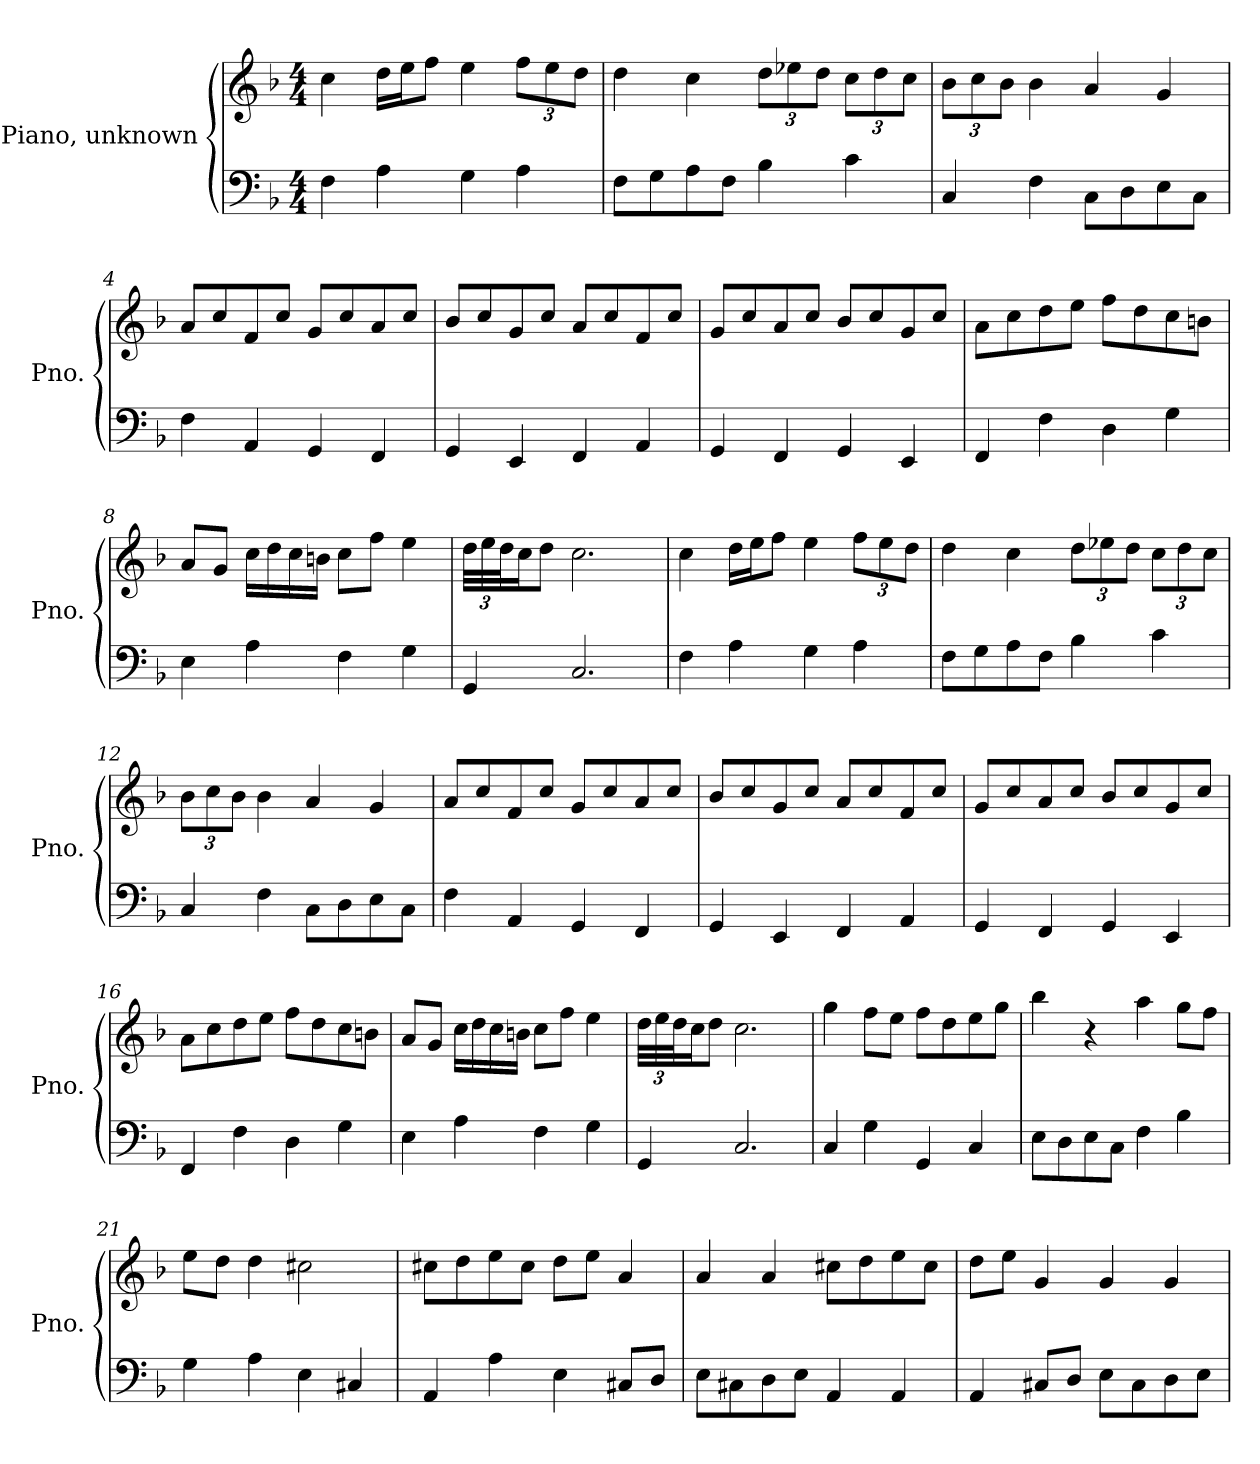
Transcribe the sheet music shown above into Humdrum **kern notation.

**kern	**kern
*part1	*part1
*staff2	*staff1
*I"Piano, unknown	*
*I'Pno.	*
*clefF4	*clefG2
*k[b-]	*k[b-]
*M4/4	*M4/4
*MM120	*MM120
=1	=1
4F\	4cc\
4A\	16dd\LL
.	16ee\J
.	8ff\J
4G\	4ee\
*	*Xbrackettup
4A\	12ff\L
.	12ee\
.	12dd\J
=2	=2
8F\L	4dd\
8G\	.
8A\	4cc\
8F\J	.
4B-\	12dd\L
.	12ee-X\
.	12dd\J
4c\	12cc\L
.	12dd\
.	12cc\J
=3	=3
4C/	12b-\L
.	12cc\
.	12b-\J
4F\	4b-\
8C\L	4a/
8D\	.
8E\	4g/
8C\J	.
=4	=4
4F\	8a/L
.	8cc/
4AA/	8f/
.	8cc/J
4GG/	8g/L
.	8cc/
4FF/	8a/
.	8cc/J
!!LO:LB:g=z
=5	=5
4GG/	8b-/L
.	8cc/
4EE/	8g/
.	8cc/J
4FF/	8a/L
.	8cc/
4AA/	8f/
.	8cc/J
=6	=6
4GG/	8g/L
.	8cc/
4FF/	8a/
.	8cc/J
4GG/	8b-/L
.	8cc/
4EE/	8g/
.	8cc/J
=7	=7
4FF/	8a\L
.	8cc\
4F\	8dd\
.	8ee\J
4D\	8ff\L
.	8dd\
4G\	8cc\
.	8bn\J
=8	=8
4E\	8a/L
.	8g/J
4A\	16cc\LL
.	16dd\
.	16cc\
.	16bn\JJ
4F\	8cc\L
.	8ff\J
4G\	4ee\
=9	=9
4GG/	48dd\LLL
.	48ee\
.	48dd\J
.	16cc\J
.	8dd\J
2.C/	2.cc\
!!LO:LB:g=z
=10	=10
4F\	4cc\
4A\	16dd\LL
.	16ee\J
.	8ff\J
4G\	4ee\
4A\	12ff\L
.	12ee\
.	12dd\J
=11	=11
8F\L	4dd\
8G\	.
8A\	4cc\
8F\J	.
4B-\	12dd\L
.	12ee-X\
.	12dd\J
4c\	12cc\L
.	12dd\
.	12cc\J
=12	=12
4C/	12b-\L
.	12cc\
.	12b-\J
4F\	4b-\
8C\L	4a/
8D\	.
8E\	4g/
8C\J	.
=13	=13
4F\	8a/L
.	8cc/
4AA/	8f/
.	8cc/J
4GG/	8g/L
.	8cc/
4FF/	8a/
.	8cc/J
=14	=14
4GG/	8b-/L
.	8cc/
4EE/	8g/
.	8cc/J
4FF/	8a/L
.	8cc/
4AA/	8f/
.	8cc/J
!!LO:LB:g=z
=15	=15
4GG/	8g/L
.	8cc/
4FF/	8a/
.	8cc/J
4GG/	8b-/L
.	8cc/
4EE/	8g/
.	8cc/J
=16	=16
4FF/	8a\L
.	8cc\
4F\	8dd\
.	8ee\J
4D\	8ff\L
.	8dd\
4G\	8cc\
.	8bn\J
=17	=17
4E\	8a/L
.	8g/J
4A\	16cc\LL
.	16dd\
.	16cc\
.	16bn\JJ
4F\	8cc\L
.	8ff\J
4G\	4ee\
=18	=18
4GG/	48dd\LLL
.	48ee\
.	48dd\J
.	16cc\J
.	8dd\J
2.C/	2.cc\
=19	=19
4C/	4gg\
4G\	8ff\L
.	8ee\J
4GG/	8ff\L
.	8dd\
4C/	8ee\
.	8gg\J
!!LO:LB:g=z
=20	=20
8E\L	4bb-\
8D\	.
8E\	4r
8C\J	.
4F\	4aa\
4B-\	8gg\L
.	8ff\J
=21	=21
4G\	8ee\L
.	8dd\J
4A\	4dd\
4E\	2cc#X\
4C#X/	.
=22	=22
4AA/	8cc#X\L
.	8dd\
4A\	8ee\
.	8cc#\J
4E\	8dd\L
.	8ee\J
8C#X/L	4a/
8D/J	.
=23	=23
8E\L	4a/
8C#X\	.
8D\	4a/
8E\J	.
4AA/	8cc#X\L
.	8dd\
4AA/	8ee\
.	8cc#\J
=24	=24
4AA/	8dd\L
.	8ee\J
8C#X/L	4g/
8D/J	.
8E\L	4g/
8C#\	.
8D\	4g/
8E\J	.
=	=
*-	*-
